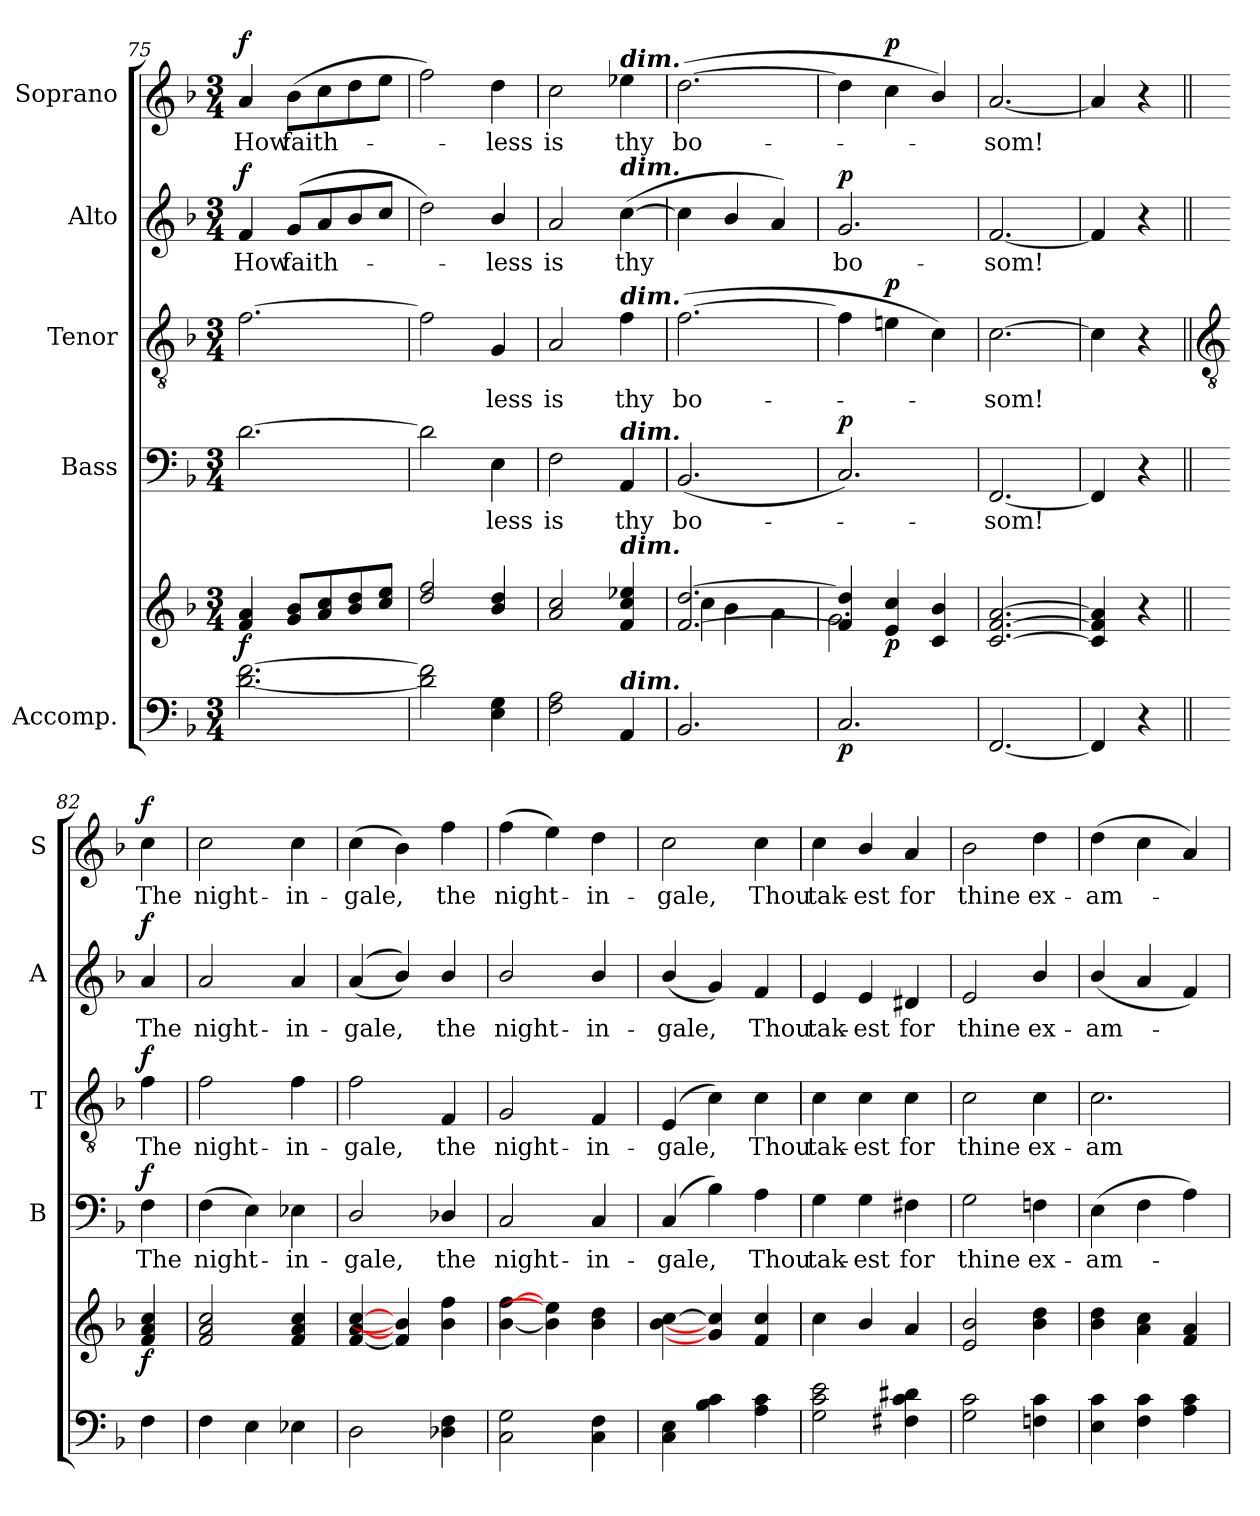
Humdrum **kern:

**kern	**kern	**dynam	**kern	**text	**dynam	**kern	**text	**dynam	**kern	**text	**dynam	**kern	**text	**dynam
*part5	*part5	*part5	*part4	*part4	*part4	*part3	*part3	*part3	*part2	*part2	*part2	*part1	*part1	*part1
*staff6	*staff5	*staff5/6	*staff4	*staff4	*staff4	*staff3	*staff3	*staff3	*staff2	*staff2	*staff2	*staff1	*staff1	*staff1
*I"Accomp.	*	*	*I"Bass	*	*	*I"Tenor	*	*	*I"Alto	*	*	*I"Soprano	*	*
*	*	*	*I'B	*	*	*I'T	*	*	*I'A	*	*	*I'S	*	*
*clefF4	*clefG2	*	*clefF4	*	*	*clefGv2	*	*	*clefG2	*	*	*clefG2	*	*
*k[b-]	*k[b-]	*	*k[b-]	*	*	*k[b-]	*	*	*k[b-]	*	*	*k[b-]	*	*
*F:	*F:	*	*F:	*	*	*F:	*	*	*F:	*	*	*F:	*	*
*M3/4	*M3/4	*	*M3/4	*	*	*M3/4	*	*	*M3/4	*	*	*M3/4	*	*
=75	=75	=75	=75	=75	=75	=75	=75	=75	=75	=75	=75	=75	=75	=75
*	*^	*	*	*	*	*	*	*	*	*	*	*	*	*
!	!	!LO:N:vis=1	!LO:DY:b	!	!	!	!	!	!	!	!LO:LY:b	!LO:DY:b	!	!LO:LY:b	!LO:DY:b
[2.d [2.f	4f 4a	2.ryy	f	[2.d	.	.	[2.f	.	.	4f	How	f	4a	How	f
!	!	!	!	!	!	!	!	!	!	!	!LO:LY:b	!	!	!LO:LY:b	!
.	8g 8b-L	.	.	.	.	.	.	.	.	(<8gL	faith-	.	(>8b-L	faith-	.
.	8a 8cc	.	.	.	.	.	.	.	.	8a	.	.	8cc	.	.
.	8b- 8dd	.	.	.	.	.	.	.	.	8b-	.	.	8dd	.	.
.	8cc 8eeJ	.	.	.	.	.	.	.	.	8ccJ	.	.	8eeJ	.	.
=76	=76	=76	=76	=76	=76	=76	=76	=76	=76	=76	=76	=76	=76	=76	=76
!	!	!LO:N:vis=1	!	!	!	!	!	!	!	!	!	!	!	!	!
2d] 2f]	2dd 2ff	2.ryy	.	2d]	.	.	2f]	.	.	2dd)	.	.	2ff)	.	.
!	!	!	!	!	!LO:LY:b	!	!	!LO:LY:b	!	!	!LO:LY:b	!	!	!LO:LY:b	!
4E 4G	4b- 4dd	.	.	4E	less	.	4G	less	.	4b-/	less	.	4dd	less	.
=77	=77	=77	=77	=77	=77	=77	=77	=77	=77	=77	=77	=77	=77	=77	=77
!	!	!LO:N:vis=1	!	!	!LO:LY:b	!	!	!LO:LY:b	!	!	!LO:LY:b	!	!	!LO:LY:b	!
2F 2A	2a 2cc	2.ryy	.	2F	is	.	2A	is	.	2a	is	.	2cc	is	.
!	!	!	!	!	!	!	!	!	!	!	!	!	!LO:TX:a:Bi:t=dim.	!	!
!	!	!	!	!	!	!	!	!	!	!LO:TX:a:Bi:t=dim.	!	!	!	!	!
!	!	!	!	!	!	!	!LO:TX:a:Bi:t=dim.	!	!	!	!	!	!	!	!
!	!	!	!	!LO:TX:a:Bi:t=dim.	!	!	!	!	!	!	!	!	!	!	!
!	!LO:TX:a:Bi:t=dim.	!	!	!	!	!	!	!	!	!	!	!	!	!	!
!LO:TX:a:Bi:t=dim.	!	!	!	!	!	!	!	!	!	!	!	!	!	!	!
!	!	!	!	!	!LO:LY:b	!	!	!LO:LY:b	!	!	!LO:LY:b	!	!	!LO:LY:b	!
4AA	4f 4cc 4ee-X	.	.	4AA	thy	.	4f	thy	.	(<[4cc	thy	.	4ee-X	thy	.
=78	=78	=78	=78	=78	=78	=78	=78	=78	=78	=78	=78	=78	=78	=78	=78
!	!	!	!	!	!LO:LY:b	!	!	!LO:LY:b	!	!	!	!	!	!LO:LY:b	!
2.BB-	[2.f [2.dd	4cc\	.	(<2.BB-	bo-	.	(>[2.f	bo-	.	4cc]	.	.	(>[2.dd	bo-	.
.	.	4b-\	.	.	.	.	.	.	.	4b-/	.	.	.	.	.
.	.	4a\	.	.	.	.	.	.	.	4a)	.	.	.	.	.
=79	=79	=79	=79	=79	=79	=79	=79	=79	=79	=79	=79	=79	=79	=79	=79
!	!	!	!LO:DY:b=2	!	!	!LO:DY:b	!	!	!	!	!LO:LY:b	!LO:DY:b	!	!	!
2.C	4f] 4dd]	2.g\	p	2.C)	.	p	4f]	.	.	2.g	bo-	p	4dd]	.	.
!	!	!	!LO:DY:b	!	!	!	!	!	!LO:DY:b	!	!	!	!	!	!LO:DY:b
.	4e 4cc	.	p	.	.	.	4en	.	p	.	.	.	4cc	.	p
.	4c/ 4b-/	.	.	.	.	.	4c)	.	.	.	.	.	4b-/)	.	.
=80	=80	=80	=80	=80	=80	=80	=80	=80	=80	=80	=80	=80	=80	=80	=80
!	!	!LO:N:vis=1	!	!	!LO:LY:b	!	!	!LO:LY:b	!	!	!LO:LY:b	!	!	!LO:LY:b	!
[2.FF	[2.c [2.f [2.a	2.ryy	.	[2.FF	som!	.	[2.c	som!	.	[2.f	-som!	.	[2.a	som!	.
=81	=81	=81	=81	=81	=81	=81	=81	=81	=81	=81	=81	=81	=81	=81	=81
4FF]	4c] 4f] 4a]	4ryy	.	4FF]	.	.	4c]	.	.	4f]	.	.	4a]	.	.
4r	4r	4ryy	.	4r	.	.	4r	.	.	4r	.	.	4r	.	.
*	*v	*v	*	*	*	*	*	*	*	*	*	*	*	*	*
!!LO:LB:g=z
=82||	=82||	=82||	=82||	=82||	=82||	=82||	=82||	=82||	=82||	=82||	=82||	=82||	=82||	=82||
*	*	*	*	*	*	*clefGv2	*	*	*	*	*	*	*	*
*	*^	*	*	*	*	*	*	*	*	*	*	*	*	*
!	!	!	!LO:DY:b	!	!LO:LY:b	!LO:DY:b	!	!LO:LY:b	!LO:DY:b	!	!LO:LY:b	!LO:DY:b	!	!LO:LY:b	!LO:DY:b
*	*v	*v	*	*	*	*	*	*	*	*	*	*	*	*	*
4F	4f 4a 4cc	f	4F	The	f	4f	The	f	4a	The	f	4cc	The	f
=83	=83	=83	=83	=83	=83	=83	=83	=83	=83	=83	=83	=83	=83	=83
!	!	!	!	!LO:LY:b	!	!	!LO:LY:b	!	!	!LO:LY:b	!	!	!LO:LY:b	!
4F	2f 2a 2cc	.	(>4F	night-	.	2f	night-	.	2a	night-	.	2cc	night-	.
4E	.	.	4E)	.	.	.	.	.	.	.	.	.	.	.
!	!	!	!	!LO:LY:b	!	!	!LO:LY:b	!	!	!LO:LY:b	!	!	!LO:LY:b	!
4E-X	4f 4a 4cc	.	4E-X	in-	.	4f	-in-	.	4a	-in-	.	4cc	-in-	.
=84	=84	=84	=84	=84	=84	=84	=84	=84	=84	=84	=84	=84	=84	=84
!	!	!	!	!LO:LY:b	!	!	!LO:LY:b	!	!	!LO:LY:b	!	!	!LO:LY:b	!
2D	[4f [4a [4cc	.	2D/	-gale,	.	2f	-gale,	.	(<(<4a	-gale,	.	(>4cc	-gale,	.
.	4f] 4b-]	.	.	.	.	.	.	.	4b-/))	.	.	4b-)	.	.
!	!	!	!	!LO:LY:b	!	!	!LO:LY:b	!	!	!LO:LY:b	!	!	!LO:LY:b	!
4D-X 4F	4b- 4ff	.	4D-X/	the	.	4F	the	.	4b-/	the	.	4ff	the	.
=85	=85	=85	=85	=85	=85	=85	=85	=85	=85	=85	=85	=85	=85	=85
!	!	!	!	!LO:LY:b	!	!	!LO:LY:b	!	!	!LO:LY:b	!	!	!LO:LY:b	!
2C 2G	[4b- [4ff	.	2C	night-	.	2G	night-	.	2b-/	night-	.	(>4ff	night-	.
.	4b-] 4ee]	.	.	.	.	.	.	.	.	.	.	4ee)	.	.
!	!	!	!	!LO:LY:b	!	!	!LO:LY:b	!	!	!LO:LY:b	!	!	!LO:LY:b	!
4C 4F	4b- 4dd	.	4C	-in-	.	4F	-in-	.	4b-/	-in-	.	4dd	in-	.
=86	=86	=86	=86	=86	=86	=86	=86	=86	=86	=86	=86	=86	=86	=86
!	!	!	!	!LO:LY:b	!	!	!LO:LY:b	!	!	!LO:LY:b	!	!	!LO:LY:b	!
4C 4E	[4b- [4cc	.	(4C	-gale,	.	(4E	-gale,	.	(<4b-/	-gale,	.	2cc	-gale,	.
4B- 4c	4g] 4cc]	.	4B-)	.	.	4c)	.	.	4g)	.	.	.	.	.
!	!	!	!	!LO:LY:b	!	!	!LO:LY:b	!	!	!LO:LY:b	!	!	!LO:LY:b	!
4A 4c	4f 4cc	.	4A	Thou	.	4c	Thou	.	4f	Thou	.	4cc	Thou	.
=87	=87	=87	=87	=87	=87	=87	=87	=87	=87	=87	=87	=87	=87	=87
!	!	!	!	!LO:LY:b	!	!	!LO:LY:b	!	!	!LO:LY:b	!	!	!LO:LY:b	!
2G 2c 2e	4cc	.	4G	tak-	.	4c	tak-	.	4e	tak-	.	4cc	tak-	.
!	!	!	!	!LO:LY:b	!	!	!LO:LY:b	!	!	!LO:LY:b	!	!	!LO:LY:b	!
.	4b-/	.	4G	-est	.	4c	-est	.	4e	-est	.	4b-/	-est	.
!	!	!	!	!LO:LY:b	!	!	!LO:LY:b	!	!	!LO:LY:b	!	!	!LO:LY:b	!
4F#X 4c 4d#X	4a	.	4F#X	for	.	4c	for	.	4d#X	for	.	4a	for	.
=88	=88	=88	=88	=88	=88	=88	=88	=88	=88	=88	=88	=88	=88	=88
!	!	!	!	!LO:LY:b	!	!	!LO:LY:b	!	!	!LO:LY:b	!	!	!LO:LY:b	!
2G 2c	2e 2b-	.	2G	thine	.	2c	thine	.	2e	thine	.	2b-	thine	.
!	!	!	!	!LO:LY:b	!	!	!LO:LY:b	!	!	!LO:LY:b	!	!	!LO:LY:b	!
4Fn 4c	4b- 4dd	.	4Fn	ex-	.	4c	ex-	.	4b-/	ex-	.	4dd	ex-	.
=89	=89	=89	=89	=89	=89	=89	=89	=89	=89	=89	=89	=89	=89	=89
!	!	!	!	!LO:LY:b	!	!	!LO:LY:b	!	!	!LO:LY:b	!	!	!LO:LY:b	!
4E 4c	4b- 4dd	.	(>4E	-am-	.	2.c	-am-	.	(<4b-/	-am-	.	(>4dd	-am-	.
4F 4c	4a 4cc	.	4F	.	.	.	.	.	4a	.	.	4cc	.	.
4A 4c	4f 4a	.	4A)	.	.	.	.	.	4f)	.	.	4a)	.	.
=	=	=	=	=	=	=	=	=	=	=	=	=	=	=
*-	*-	*-	*-	*-	*-	*-	*-	*-	*-	*-	*-	*-	*-	*-
